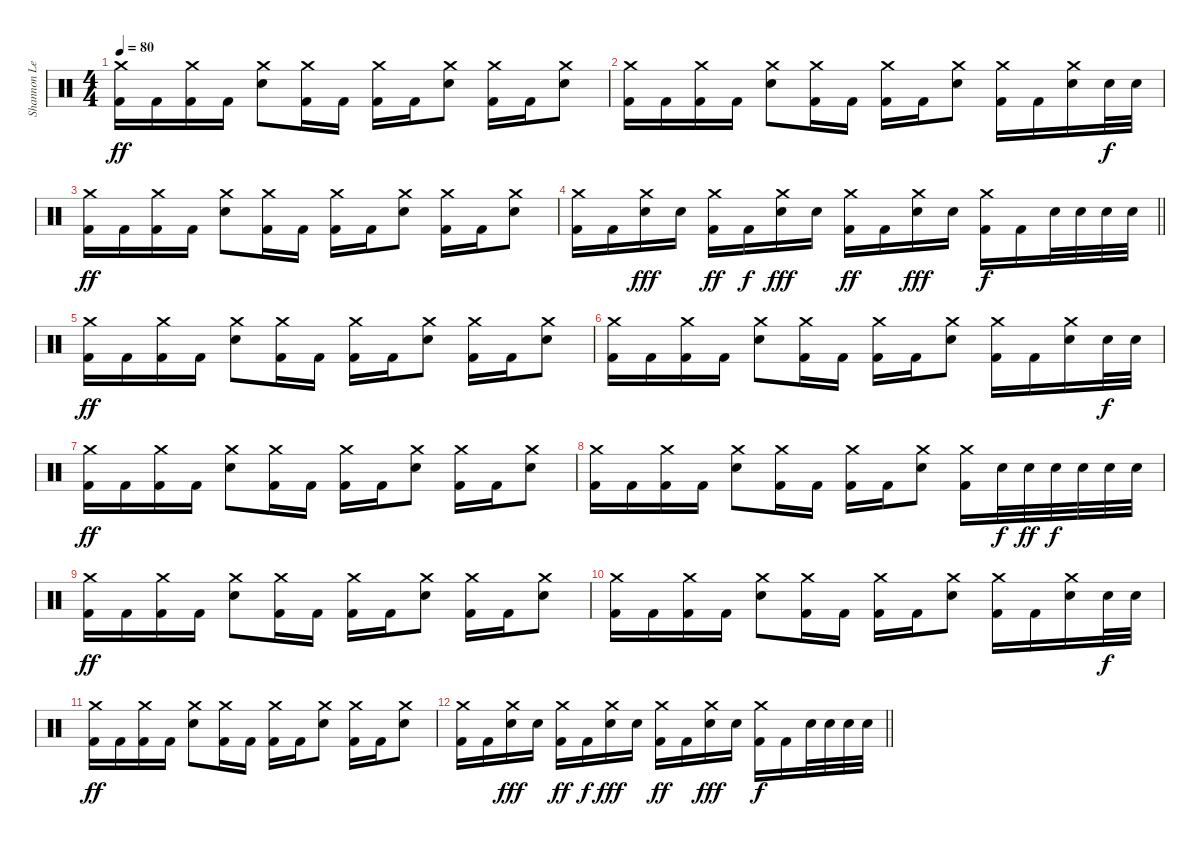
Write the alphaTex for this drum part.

\track ("Shannon Leto - Drums" "Shannon Le") {instrument percussion}
\staff {score}
\articulation defaults
\ts (4 4)
\tempo 80
\clef neutral
\ks c
("Crash medium (hit)" "Kick (hit) 2").16{dy ff} "Kick (hit) 2".16 ("Crash medium (hit)" "Kick (hit) 2").16 "Kick (hit) 2".16 ("Crash medium (hit)" "Electric Snare (hit)").8 ("Crash medium (hit)" "Kick (hit) 2").16 "Kick (hit) 2".16 ("Crash medium (hit)" "Kick (hit) 2").16 "Kick (hit) 2".16 ("Crash medium (hit)" "Electric Snare (hit)").8 ("Crash medium (hit)" "Kick (hit) 2").16 "Kick (hit) 2".16 ("Crash medium (hit)" "Electric Snare (hit)").8 |
("Crash medium (hit)" "Kick (hit) 2").16 "Kick (hit) 2".16 ("Crash medium (hit)" "Kick (hit) 2").16 "Kick (hit) 2".16 ("Crash medium (hit)" "Electric Snare (hit)").8 ("Crash medium (hit)" "Kick (hit) 2").16 "Kick (hit) 2".16 ("Crash medium (hit)" "Kick (hit) 2").16 "Kick (hit) 2".16 ("Crash medium (hit)" "Electric Snare (hit)").8 ("Crash medium (hit)" "Kick (hit) 2").16 "Kick (hit) 2".16 ("Crash medium (hit)" "Electric Snare (hit)").16 "Electric Snare (hit)".32{dy f} "Electric Snare (hit)".32 |
("Crash medium (hit)" "Kick (hit) 2").16{dy ff} "Kick (hit) 2".16 ("Crash medium (hit)" "Kick (hit) 2").16 "Kick (hit) 2".16 ("Crash medium (hit)" "Electric Snare (hit)").8 ("Crash medium (hit)" "Kick (hit) 2").16 "Kick (hit) 2".16 ("Crash medium (hit)" "Kick (hit) 2").16 "Kick (hit) 2".16 ("Crash medium (hit)" "Electric Snare (hit)").8 ("Crash medium (hit)" "Kick (hit) 2").16 "Kick (hit) 2".16 ("Crash medium (hit)" "Electric Snare (hit)").8 |
\barLineRight lightlight
("Crash medium (hit)" "Kick (hit) 2").16 "Kick (hit) 2".16 ("Crash medium (hit)" "Electric Snare (hit)").16{dy fff} "Electric Snare (hit)".16 ("Crash medium (hit)" "Kick (hit) 2").16{dy ff} "Kick (hit) 2".16{dy f} ("Crash medium (hit)" "Electric Snare (hit)").16{dy fff} "Electric Snare (hit)".16 ("Crash medium (hit)" "Kick (hit) 2").16{dy ff} "Kick (hit) 2".16 ("Crash medium (hit)" "Electric Snare (hit)").16{dy fff} "Electric Snare (hit)".16 ("Crash medium (hit)" "Kick (hit) 2").16{dy f} "Kick (hit) 2".16 "Electric Snare (hit)".32 "Electric Snare (hit)".32 "Electric Snare (hit)".32 "Electric Snare (hit)".32 |
("Crash medium (hit)" "Kick (hit) 2").16{dy ff} "Kick (hit) 2".16 ("Crash medium (hit)" "Kick (hit) 2").16 "Kick (hit) 2".16 ("Crash medium (hit)" "Electric Snare (hit)").8 ("Crash medium (hit)" "Kick (hit) 2").16 "Kick (hit) 2".16 ("Crash medium (hit)" "Kick (hit) 2").16 "Kick (hit) 2".16 ("Crash medium (hit)" "Electric Snare (hit)").8 ("Crash medium (hit)" "Kick (hit) 2").16 "Kick (hit) 2".16 ("Crash medium (hit)" "Electric Snare (hit)").8 |
("Crash medium (hit)" "Kick (hit) 2").16 "Kick (hit) 2".16 ("Crash medium (hit)" "Kick (hit) 2").16 "Kick (hit) 2".16 ("Crash medium (hit)" "Electric Snare (hit)").8 ("Crash medium (hit)" "Kick (hit) 2").16 "Kick (hit) 2".16 ("Crash medium (hit)" "Kick (hit) 2").16 "Kick (hit) 2".16 ("Crash medium (hit)" "Electric Snare (hit)").8 ("Crash medium (hit)" "Kick (hit) 2").16 "Kick (hit) 2".16 ("Crash medium (hit)" "Electric Snare (hit)").16 "Electric Snare (hit)".32{dy f} "Electric Snare (hit)".32 |
("Crash medium (hit)" "Kick (hit) 2").16{dy ff} "Kick (hit) 2".16 ("Crash medium (hit)" "Kick (hit) 2").16 "Kick (hit) 2".16 ("Crash medium (hit)" "Electric Snare (hit)").8 ("Crash medium (hit)" "Kick (hit) 2").16 "Kick (hit) 2".16 ("Crash medium (hit)" "Kick (hit) 2").16 "Kick (hit) 2".16 ("Crash medium (hit)" "Electric Snare (hit)").8 ("Crash medium (hit)" "Kick (hit) 2").16 "Kick (hit) 2".16 ("Crash medium (hit)" "Electric Snare (hit)").8 |
("Crash medium (hit)" "Kick (hit) 2").16 "Kick (hit) 2".16 ("Crash medium (hit)" "Kick (hit) 2").16 "Kick (hit) 2".16 ("Crash medium (hit)" "Electric Snare (hit)").8 ("Crash medium (hit)" "Kick (hit) 2").16 "Kick (hit) 2".16 ("Crash medium (hit)" "Kick (hit) 2").16 "Kick (hit) 2".16 ("Crash medium (hit)" "Electric Snare (hit)").8 ("Crash medium (hit)" "Kick (hit) 2").16 "Electric Snare (hit)".32{dy f} "Electric Snare (hit)".32{dy ff} "Electric Snare (hit)".32{dy f} "Electric Snare (hit)".32 "Electric Snare (hit)".32 "Electric Snare (hit)".32 |
("Crash medium (hit)" "Kick (hit) 2").16{dy ff} "Kick (hit) 2".16 ("Crash medium (hit)" "Kick (hit) 2").16 "Kick (hit) 2".16 ("Crash medium (hit)" "Electric Snare (hit)").8 ("Crash medium (hit)" "Kick (hit) 2").16 "Kick (hit) 2".16 ("Crash medium (hit)" "Kick (hit) 2").16 "Kick (hit) 2".16 ("Crash medium (hit)" "Electric Snare (hit)").8 ("Crash medium (hit)" "Kick (hit) 2").16 "Kick (hit) 2".16 ("Crash medium (hit)" "Electric Snare (hit)").8 |
("Crash medium (hit)" "Kick (hit) 2").16 "Kick (hit) 2".16 ("Crash medium (hit)" "Kick (hit) 2").16 "Kick (hit) 2".16 ("Crash medium (hit)" "Electric Snare (hit)").8 ("Crash medium (hit)" "Kick (hit) 2").16 "Kick (hit) 2".16 ("Crash medium (hit)" "Kick (hit) 2").16 "Kick (hit) 2".16 ("Crash medium (hit)" "Electric Snare (hit)").8 ("Crash medium (hit)" "Kick (hit) 2").16 "Kick (hit) 2".16 ("Crash medium (hit)" "Electric Snare (hit)").16 "Electric Snare (hit)".32{dy f} "Electric Snare (hit)".32 |
("Crash medium (hit)" "Kick (hit) 2").16{dy ff} "Kick (hit) 2".16 ("Crash medium (hit)" "Kick (hit) 2").16 "Kick (hit) 2".16 ("Crash medium (hit)" "Electric Snare (hit)").8 ("Crash medium (hit)" "Kick (hit) 2").16 "Kick (hit) 2".16 ("Crash medium (hit)" "Kick (hit) 2").16 "Kick (hit) 2".16 ("Crash medium (hit)" "Electric Snare (hit)").8 ("Crash medium (hit)" "Kick (hit) 2").16 "Kick (hit) 2".16 ("Crash medium (hit)" "Electric Snare (hit)").8 |
\barLineRight lightlight
("Crash medium (hit)" "Kick (hit) 2").16 "Kick (hit) 2".16 ("Crash medium (hit)" "Electric Snare (hit)").16{dy fff} "Electric Snare (hit)".16 ("Crash medium (hit)" "Kick (hit) 2").16{dy ff} "Kick (hit) 2".16{dy f} ("Crash medium (hit)" "Electric Snare (hit)").16{dy fff} "Electric Snare (hit)".16 ("Crash medium (hit)" "Kick (hit) 2").16{dy ff} "Kick (hit) 2".16 ("Crash medium (hit)" "Electric Snare (hit)").16{dy fff} "Electric Snare (hit)".16 ("Crash medium (hit)" "Kick (hit) 2").16{dy f} "Kick (hit) 2".16 "Electric Snare (hit)".32 "Electric Snare (hit)".32 "Electric Snare (hit)".32 "Electric Snare (hit)".32
